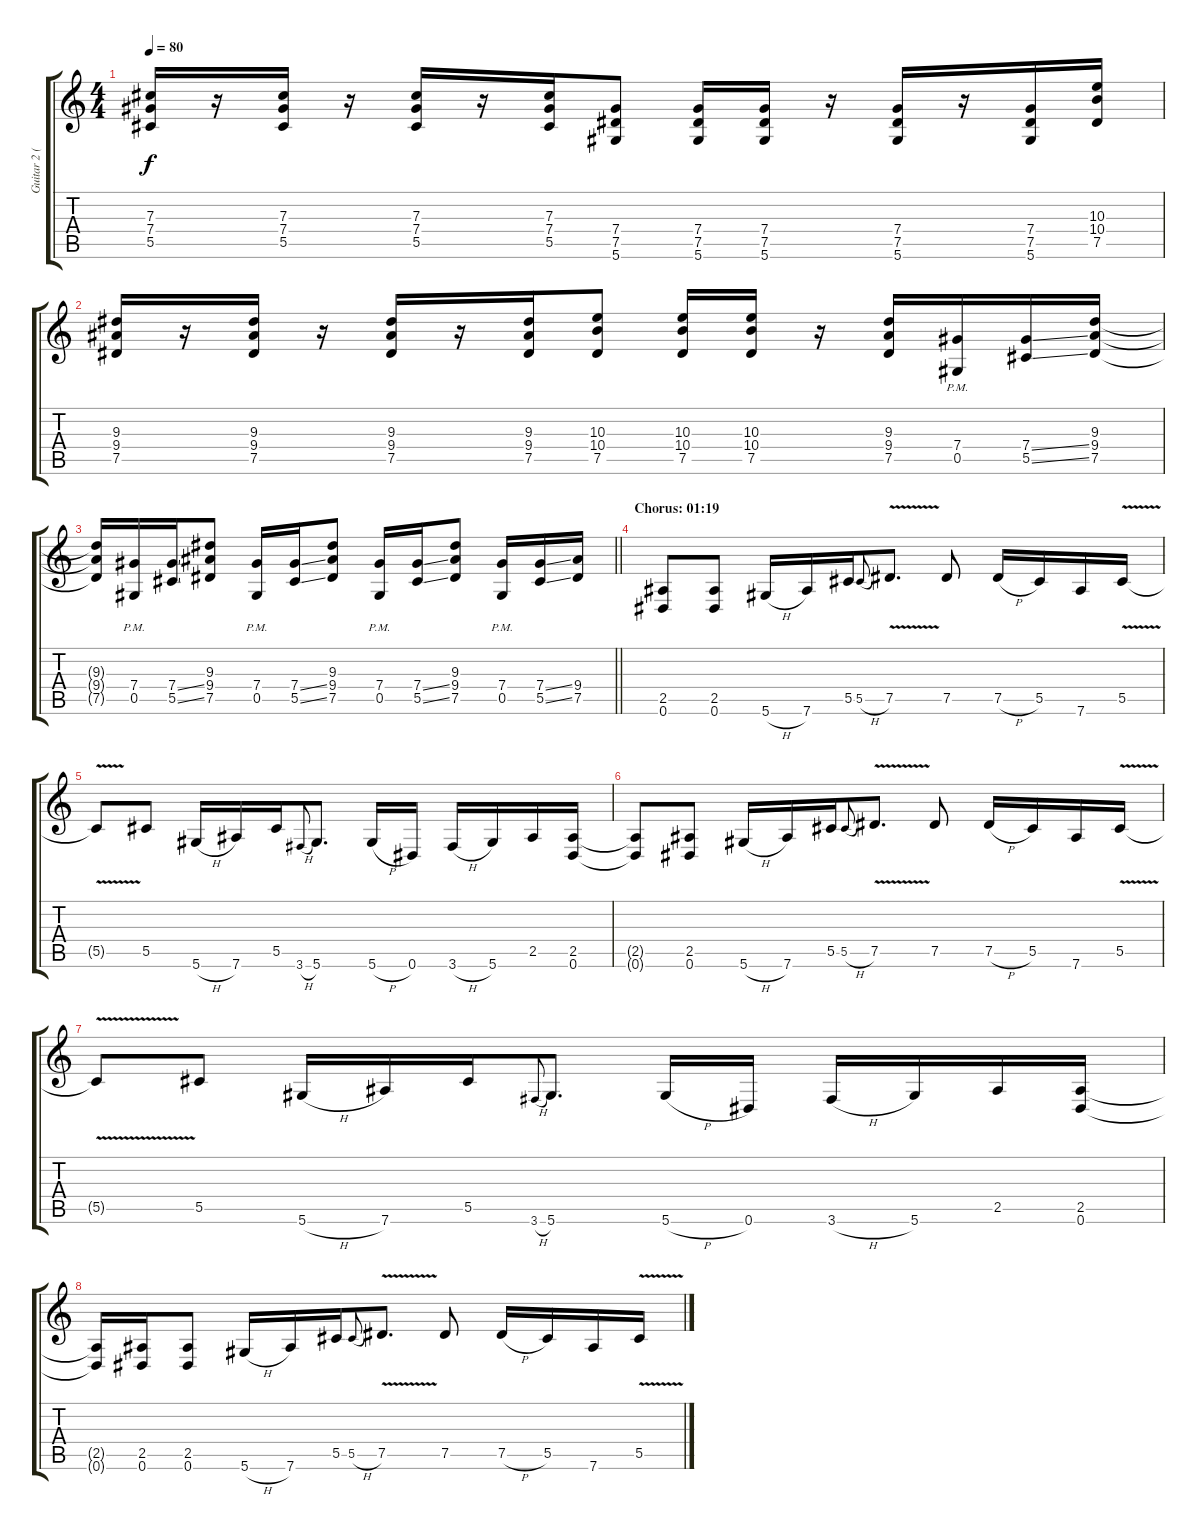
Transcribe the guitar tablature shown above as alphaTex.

\track ("Guitar 2 (Distortion)" "Guitar 2 (") {instrument distortionguitar}
\staff {score tabs}
\tuning (Eb4 Bb3 Gb3 Db3 Ab2 Eb2) {hide}
\ts (4 4)
\tempo 80
\clef g2
\ks c
(7.3 7.4 5.5).16{dy f} r.16 (7.3 7.4 5.5).16 r.16 (7.3 7.4 5.5).16 r.16 (7.3 7.4 5.5).16 (7.4 7.5 5.6).8 (7.4 7.5 5.6).16 (7.4 7.5 5.6).16 r.16 (7.4 7.5 5.6).16 r.16 (7.4 7.5 5.6).16 (10.3 10.4 7.5).16 |
(9.3 9.4 7.5).16 r.16 (9.3 9.4 7.5).16 r.16 (9.3 9.4 7.5).16 r.16 (9.3 9.4 7.5).16 (10.3 10.4 7.5).8 (10.3 10.4 7.5).16 (10.3 10.4 7.5).16 r.16 (9.3 9.4 7.5).16 (7.4{pm} 0.5{pm}).16 (7.4{ss} 5.5{ss}).16 (9.3 9.4 7.5).16 |
\barLineRight lightlight
(9.3{t} 9.4{t} 7.5{t}).16 (7.4{pm} 0.5{pm}).16 (7.4{ss} 5.5{ss}).16 (9.3 9.4 7.5).8 (7.4{pm} 0.5{pm}).16 (7.4{ss} 5.5{ss}).16 (9.3 9.4 7.5).8 (7.4{pm} 0.5{pm}).16 (7.4{ss} 5.5{ss}).16 (9.3 9.4 7.5).8 (7.4{pm} 0.5{pm}).16 (7.4{ss} 5.5{ss}).16 (9.4 7.5).16 |
\section ("" "Chorus: 01:19")
(2.5 0.6).8 (2.5 0.6).8 5.6{h}.16 7.6.16 5.5.16 5.5{h}.8{gr onbeat} 7.5{v}.8{d} 7.5.8 7.5{h}.16 5.5.16 7.6.16 5.5{v}.16 |
5.5{t}.8 5.5.8 5.6{h}.16 7.6.16 5.5.16 3.6{h}.8{gr onbeat} 5.6.8{d} 5.6{h}.16 0.6.16 3.6{h}.16 5.6.16 2.5.16 (2.5 0.6).16 |
(2.5{t} 0.6{t}).8 (2.5 0.6).8 5.6{h}.16 7.6.16 5.5.16 5.5{h}.8{gr onbeat} 7.5{v}.8{d} 7.5.8 7.5{h}.16 5.5.16 7.6.16 5.5{v}.16 |
5.5{t}.8 5.5.8 5.6{h}.16 7.6.16 5.5.16 3.6{h}.8{gr onbeat} 5.6.8{d} 5.6{h}.16 0.6.16 3.6{h}.16 5.6.16 2.5.16 (2.5 0.6).16 |
(2.5{t} 0.6{t}).16 (2.5 0.6).16 (2.5 0.6).8 5.6{h}.16 7.6.16 5.5.16 5.5{h}.8{gr onbeat} 7.5{v}.8{d} 7.5.8 7.5{h}.16 5.5.16 7.6.16 5.5{v}.16
